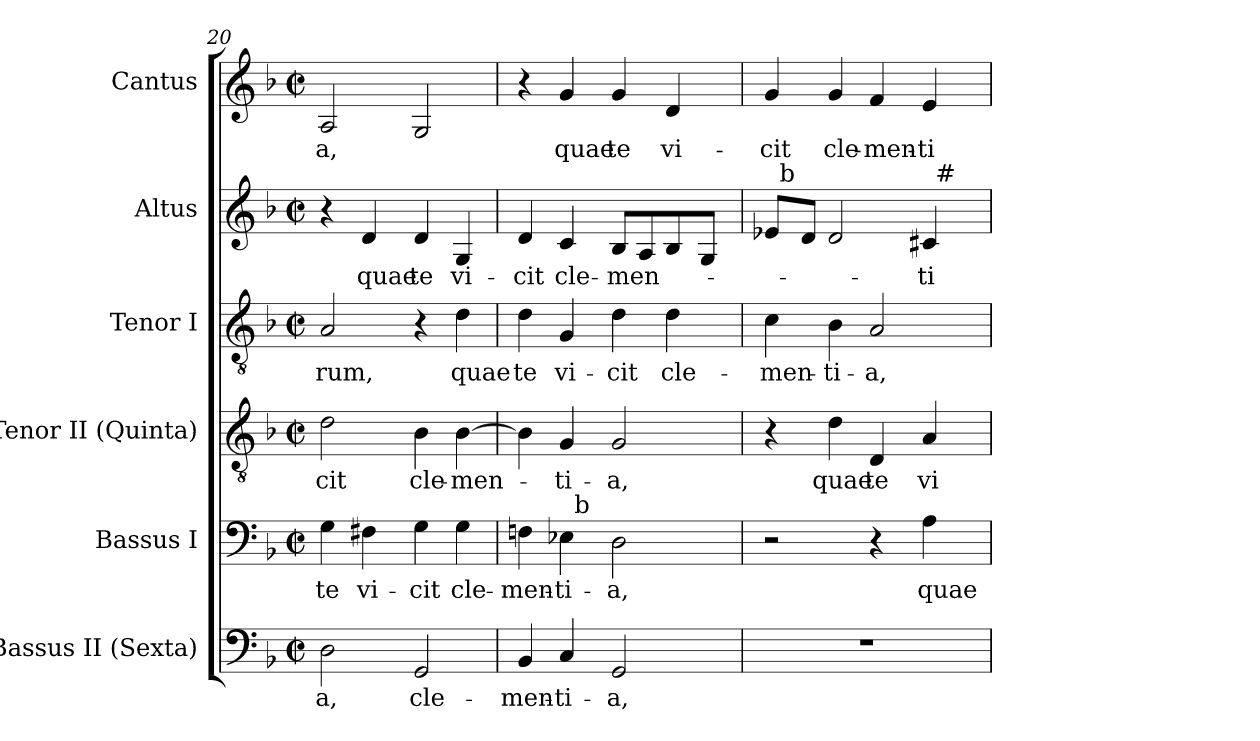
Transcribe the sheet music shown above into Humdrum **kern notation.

**kern	**text	**kern	**text	**kern	**text	**kern	**text	**kern	**text	**kern	**text
*part6	*part6	*part5	*part5	*part4	*part4	*part3	*part3	*part2	*part2	*part1	*part1
*staff6	*staff6	*staff5	*staff5	*staff4	*staff4	*staff3	*staff3	*staff2	*staff2	*staff1	*staff1
*I"Bassus II (Sexta)	*	*I"Bassus I	*	*I"Tenor II (Quinta)	*	*I"Tenor I	*	*I"Altus	*	*I"Cantus	*
*I'B.	*	*I'B.	*	*I'T.	*	*I'T.	*	*I'A.	*	*I'A.	*
!!LO:PB:g=z
*clefF4	*	*clefF4	*	*clefGv2	*	*clefGv2	*	*clefG2	*	*clefG2	*
*	*	*	*	*ITrd7c12	*	*ITrd7c12	*	*	*	*	*
*k[b-]	*	*k[b-]	*	*k[b-]	*	*k[b-]	*	*k[b-]	*	*k[b-]	*
*F:	*	*F:	*	*F:	*	*F:	*	*F:	*	*F:	*
*M2/2	*	*M2/2	*	*M2/2	*	*M2/2	*	*M2/2	*	*M2/2	*
*met(c|)	*	*met(c|)	*	*met(c|)	*	*met(c|)	*	*met(c|)	*	*met(c|)	*
=20	=20	=20	=20	=20	=20	=20	=20	=20	=20	=20	=20
!	!LO:LY:b:color=#000000	!	!	!	!	!	!	!	!	!	!
!	!	!	!LO:LY:b:color=#000000	!	!	!	!	!	!	!	!
!	!	!	!	!	!LO:LY:b:color=#000000	!	!	!	!	!	!
!	!	!	!	!	!	!	!LO:LY:b:color=#000000	!	!	!	!
!	!	!	!	!	!	!	!	!	!	!	!LO:LY:b:color=#000000
2Di\	-a,	4Gi\	te	2Di\	-cit	2AAi/	-rum,	4r	.	2Ai/	-a,
!	!	!	!LO:LY:b:color=#000000	!	!	!	!	!	!	!	!
!	!	!	!	!	!	!	!	!	!LO:LY:b:color=#000000	!	!
.	.	4F#Xi\	vi-	.	.	.	.	4di/	quae	.	.
!	!LO:LY:b:color=#000000	!	!	!	!	!	!	!	!	!	!
!	!	!	!LO:LY:b:color=#000000	!	!	!	!	!	!	!	!
!	!	!	!	!	!LO:LY:b:color=#000000	!	!	!	!	!	!
!	!	!	!	!	!	!	!	!	!LO:LY:b:color=#000000	!	!
2GGi/	cle-	4Gi\	-cit	4BB-i\	cle-	4r	.	4di/	te	2Gi/	.
!	!	!	!LO:LY:b:color=#000000	!	!	!	!	!	!	!	!
!	!	!	!	!	!LO:LY:b:color=#000000	!	!	!	!	!	!
!	!	!	!	!	!	!	!LO:LY:b:color=#000000	!	!	!	!
!	!	!	!	!	!	!	!	!	!LO:LY:b:color=#000000	!	!
.	.	4Gi\	cle-	[>4BB-i\	-men-	4Di\	quae	4Gi/	vi-	.	.
=21	=21	=21	=21	=21	=21	=21	=21	=21	=21	=21	=21
!	!LO:LY:b:color=#000000	!	!	!	!	!	!	!	!	!	!
!	!	!	!LO:LY:b:color=#000000	!	!	!	!	!	!	!	!
!	!	!	!	!	!	!	!LO:LY:b:color=#000000	!	!	!	!
!	!	!	!	!	!	!	!	!	!LO:LY:b:color=#000000	!	!
*	*	*^	*	*	*	*	*	*	*	*	*
4BB-i/	-men-	4Fni\	4ryy	-men-	4BB-i\]	.	4Di\	te	4di/	-cit	4r	.
!	!LO:LY:b:color=#000000	!	!	!	!	!	!	!	!	!	!	!
!	!	!	!	!LO:LY:b:color=#000000	!	!	!	!	!	!	!	!
!	!	!	!	!	!	!LO:LY:b:color=#000000	!	!	!	!	!	!
!	!	!	!	!	!	!	!	!LO:LY:b:color=#000000	!	!	!	!
!	!	!	!	!	!	!	!	!	!	!LO:LY:b:color=#000000	!	!
!	!	!	!	!	!	!	!	!	!	!	!	!LO:LY:b:color=#000000
4Ci/	-ti-	4E-i\	32ryy	-ti-	4GGi/	-ti-	4GGi/	vi-	4ci/	cle-	4gi/	quae
.	.	.	256ryy	.	.	.	.	.	.	.	.	.
!	!	!	!LO:TX:a:t=b	!	!	!	!	!	!	!	!	!
.	.	.	2ryy	.	.	.	.	.	.	.	.	.
!	!LO:LY:b:color=#000000	!	!	!	!	!	!	!	!	!	!	!
!	!	!	!	!LO:LY:b:color=#000000	!	!	!	!	!	!	!	!
!	!	!	!	!	!	!LO:LY:b:color=#000000	!	!	!	!	!	!
!	!	!	!	!	!	!	!	!LO:LY:b:color=#000000	!	!	!	!
!	!	!	!	!	!	!	!	!	!	!LO:LY:b:color=#000000	!	!
!	!	!	!	!	!	!	!	!	!	!	!	!LO:LY:b:color=#000000
2GGi/	-a,	2Di\	.	-a,	2GGi/	-a,	4Di\	-cit	8B-i/L	-men-	4gi/	te
.	.	.	.	.	.	.	.	.	8Ai/	.	.	.
!	!	!	!	!	!	!	!	!LO:LY:b:color=#000000	!	!	!	!
!	!	!	!	!	!	!	!	!	!	!	!	!LO:LY:b:color=#000000
.	.	.	.	.	.	.	4Di\	cle-	8B-i/	.	4di/	vi-
.	.	.	8ryy	.	.	.	.	.	.	.	.	.
.	.	.	.	.	.	.	.	.	8Gi/J	.	.	.
.	.	.	16ryy	.	.	.	.	.	.	.	.	.
.	.	.	64..ryy	.	.	.	.	.	.	.	.	.
*	*	*v	*v	*	*	*	*	*	*	*	*	*
=22	=22	=22	=22	=22	=22	=22	=22	=22	=22	=22	=22
*	*	*^	*	*	*	*	*	*	*	*	*
!	!	!	!	!	!	!	!	!LO:LY:b:color=#000000	!	!	!	!
*	*	*v	*v	*	*	*	*	*	*	*	*	*
*	*	*^	*	*	*	*	*	*	*	*	*
!	!	!	!	!	!	!	!	!	!	!	!	!LO:LY:b:color=#000000
*	*	*v	*v	*	*	*	*	*	*^	*	*	*
1r	.	2r	.	4r	.	4Ci\	-men-	8e-i/L	32ryy	.	4gi/	-cit
.	.	.	.	.	.	.	.	.	256ryy	.	.	.
!	!	!	!	!	!	!	!	!	!LO:TX:a:t=b	!	!	!
.	.	.	.	.	.	.	.	.	2ryy	.	.	.
.	.	.	.	.	.	.	.	8di/J	.	.	.	.
!	!	!	!	!	!LO:LY:b:color=#000000	!	!	!	!	!	!	!
!	!	!	!	!	!	!	!LO:LY:b:color=#000000	!	!	!	!	!
!	!	!	!	!	!	!	!	!	!	!	!	!LO:LY:b:color=#000000
.	.	.	.	4Di\	quae	4BB-i\	-ti-	2di/	.	.	4gi/	cle-
!	!	!	!	!	!LO:LY:b:color=#000000	!	!	!	!	!	!	!
!	!	!	!	!	!	!	!LO:LY:b:color=#000000	!	!	!	!	!
!	!	!	!	!	!	!	!	!	!	!	!	!LO:LY:b:color=#000000
.	.	4r	.	4DDi/	te	2AAi/	-a,	.	.	.	4fi/	-men-
.	.	.	.	.	.	.	.	.	4ryy	.	.	.
!	!	!	!LO:LY:b:color=#000000	!	!	!	!	!	!	!	!	!
!	!	!	!	!	!LO:LY:b:color=#000000	!	!	!	!	!	!	!
!	!	!	!	!	!	!	!	!	!	!LO:LY:b:color=#000000	!	!
!	!	!	!	!	!	!	!	!	!	!	!	!LO:LY:b:color=#000000
.	.	4Ai\	quae	4AAi/	vi-	.	.	4c#i/	.	-ti-	4ei/	-ti-
!	!	!	!	!	!	!	!	!	!LO:TX:a:t=#	!	!	!
.	.	.	.	.	.	.	.	.	8ryy	.	.	.
.	.	.	.	.	.	.	.	.	16ryy	.	.	.
.	.	.	.	.	.	.	.	.	64..ryy	.	.	.
*	*	*	*	*	*	*	*	*v	*v	*	*	*
=	=	=	=	=	=	=	=	=	=	=	=
*-	*-	*-	*-	*-	*-	*-	*-	*-	*-	*-	*-
